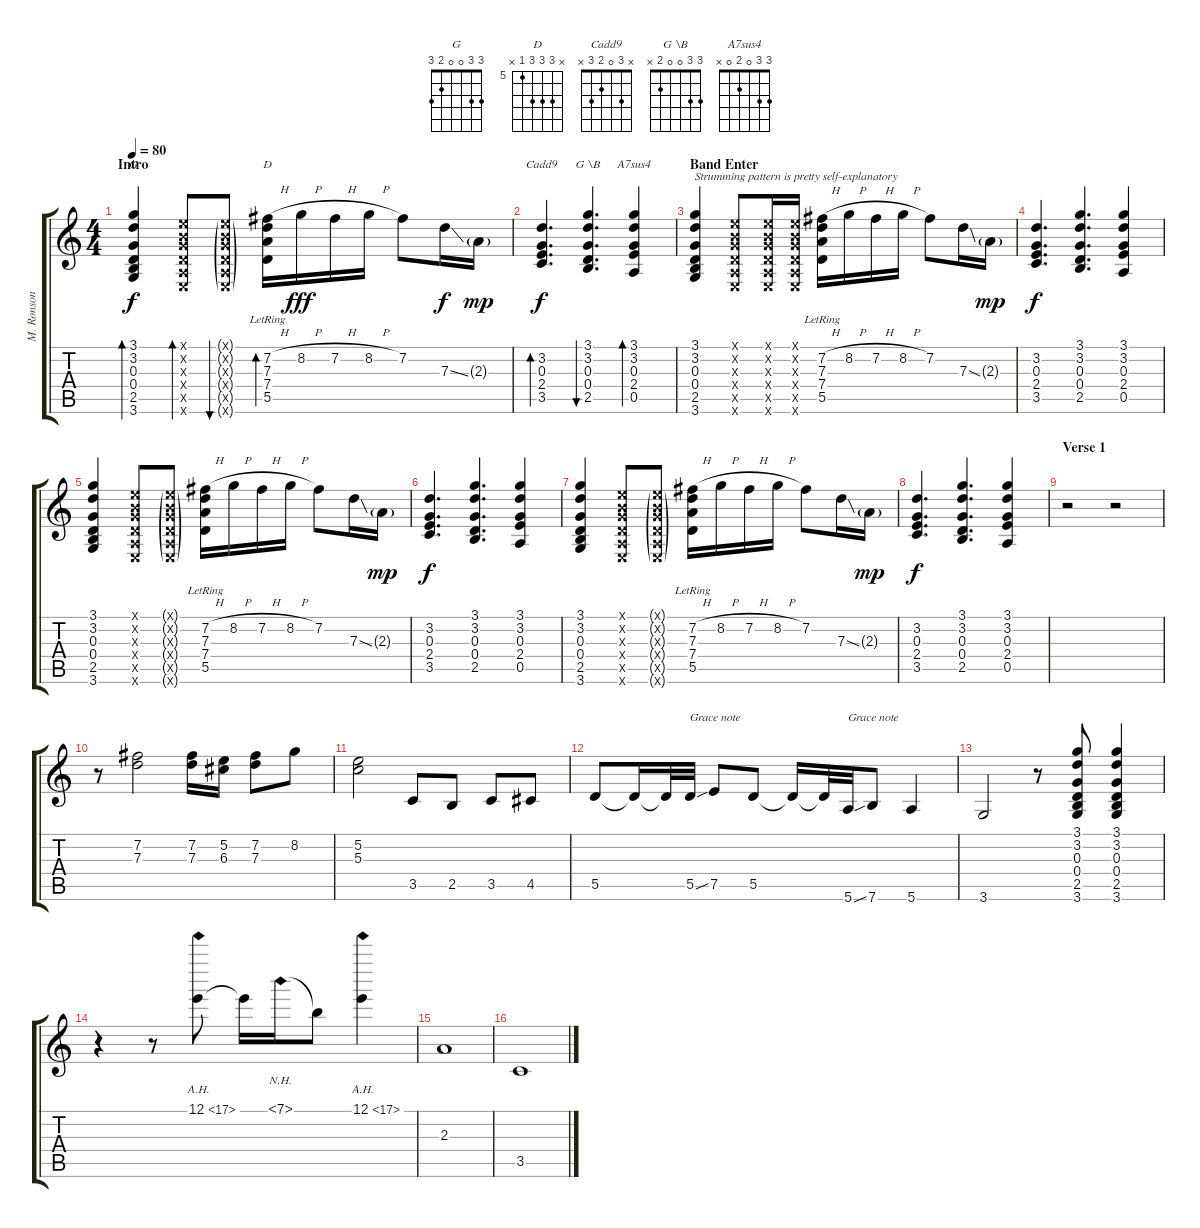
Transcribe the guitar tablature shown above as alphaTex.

\track ("M. Ronson (Guitar I)" "M. Ronson ") {instrument distortionguitar}
\staff {score tabs}
\tuning (E4 B3 G3 D3 A2 E2) {hide}
\chord ("G" 3 3 0 0 2 3)
\chord ("D" x 7 7 7 5 x) {firstfret 5}
\chord ("Cadd9" x 3 0 2 3 x)
\chord ("G \\B" 3 3 0 0 2 x)
\chord ("A7sus4" 3 3 0 2 0 x)
\ts (4 4)
\section ("" "Intro")
\tempo 80
\clef g2
\ks c
(3.1 3.2 0.3 0.4 2.5 3.6).4{bd 120 ch "G" dy f instrument distortionguitar} (0.1{x} 0.2{x} 0.3{x} 0.4{x} 0.5{x} 0.6{x}).8{bd 120} (0.1{g x} 0.2{g x} 0.3{g x} 0.4{g x} 0.5{g x} 0.6{g x}).8{bu 120} (7.2{h} 7.3{lr} 7.4{lr} 5.5{lr}).16{bd 120 ch "D"} 8.2{h}.16{dy fff} 7.2{h}.16 8.2{h}.16 7.2.8 7.3{ss}.16{dy f} 2.3{g}.16{dy mp} |
(3.2 0.3 2.4 3.5).4{d bd 120 ch "Cadd9" dy f} (3.1 3.2 0.3 0.4 2.5).4{d bu 120 ch "G \\B"} (3.1 3.2 0.3 2.4 0.5).4{bd 120 ch "A7sus4"} |
\section ("" "Band Enter")
(3.1 3.2 0.3 0.4 2.5 3.6).4{txt "Strumming pattern is pretty self-explanatory"} (0.1{x} 0.2{x} 0.3{x} 0.4{x} 0.5{x} 0.6{x}).8 (0.1{x} 0.2{x} 0.3{x} 0.4{x} 0.5{x} 0.6{x}).16 (0.1{x} 0.2{x} 0.3{x} 0.4{x} 0.5{x} 0.6{x}).16 (7.2{h} 7.3{lr} 7.4{lr} 5.5{lr}).16 8.2{h}.16 7.2{h}.16 8.2{h}.16 7.2.8 7.3{ss}.16 2.3{g}.16{dy mp} |
(3.2 0.3 2.4 3.5).4{d dy f} (3.1 3.2 0.3 0.4 2.5).4{d} (3.1 3.2 0.3 2.4 0.5).4 |
(3.1 3.2 0.3 0.4 2.5 3.6).4 (0.1{x} 0.2{x} 0.3{x} 0.4{x} 0.5{x} 0.6{x}).8 (0.1{g x} 0.2{g x} 0.3{g x} 0.4{g x} 0.5{g x} 0.6{g x}).8 (7.2{h} 7.3{lr} 7.4{lr} 5.5{lr}).16 8.2{h}.16 7.2{h}.16 8.2{h}.16 7.2.8 7.3{ss}.16 2.3{g}.16{dy mp} |
(3.2 0.3 2.4 3.5).4{d dy f} (3.1 3.2 0.3 0.4 2.5).4{d} (3.1 3.2 0.3 2.4 0.5).4 |
(3.1 3.2 0.3 0.4 2.5 3.6).4 (0.1{x} 0.2{x} 0.3{x} 0.4{x} 0.5{x} 0.6{x}).8 (0.1{g x} 0.2{g x} 0.3{g x} 0.4{g x} 0.5{g x} 0.6{g x}).8 (7.2{h} 7.3{lr} 7.4{lr} 5.5{lr}).16 8.2{h}.16 7.2{h}.16 8.2{h}.16 7.2.8 7.3{ss}.16 2.3{g}.16{dy mp} |
(3.2 0.3 2.4 3.5).4{d dy f} (3.1 3.2 0.3 0.4 2.5).4{d} (3.1 3.2 0.3 2.4 0.5).4 |
\section ("" "Verse 1")
r.2 r.2 |
r.8 (7.2 7.3).2 (7.2 7.3).16 (5.2 6.3).16 (7.2 7.3).8 8.2.8 |
(5.2 5.3).2 3.5.8 2.5.8 3.5.8 4.5.8 |
5.5.8 5.5{t}.16 5.5{t}.32 5.5{ss}.32{txt "Grace note"} 7.5.8 5.5.8 5.5{t}.16 5.5{t}.32 5.6{ss}.32{txt "Grace note"} 7.6.8 5.6.4 |
3.6.2 r.8 (3.1 3.2 0.3 0.4 2.5 3.6).8 (3.1 3.2 0.3 0.4 2.5 3.6).4 |
r.4 r.8 12.1{ah 5}.8 12.1{t}.16 7.1{nh}.16 7.1{t}.8 12.1{ah 5}.4 |
2.3.1 |
3.5.1
